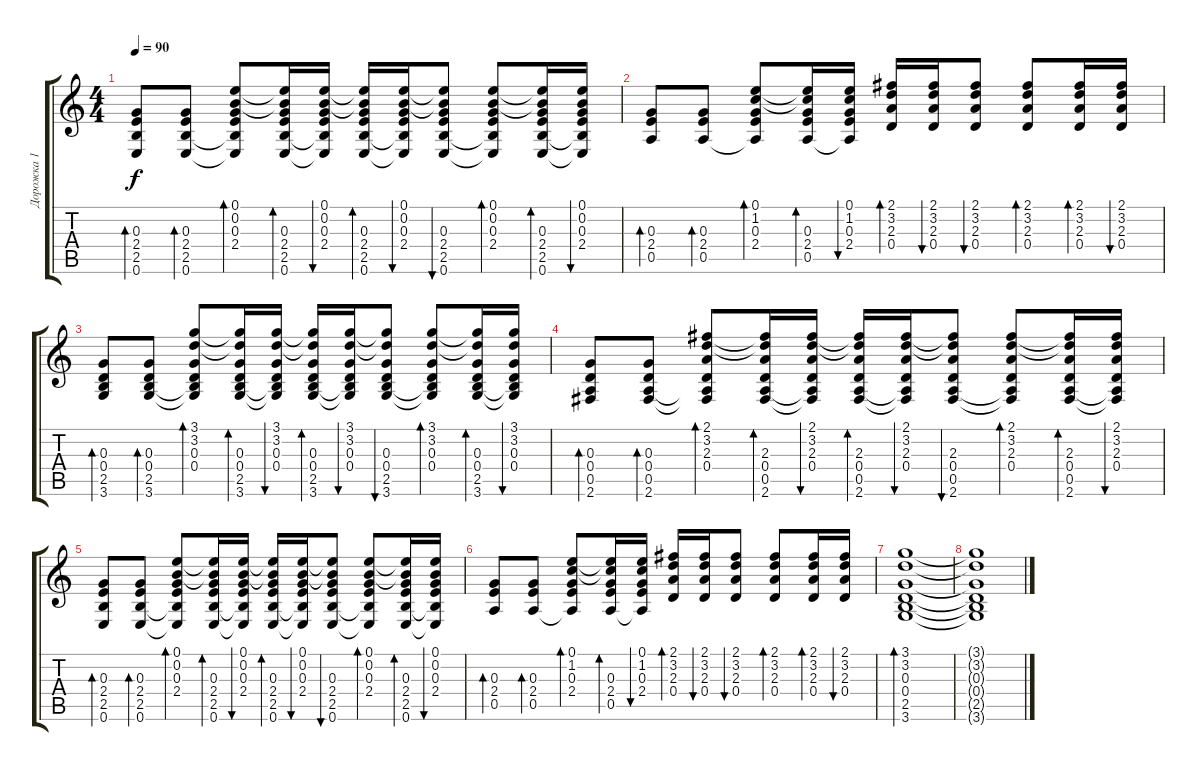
\track ("Дорожка 1" "Дорожка 1") {instrument acousticguitarsteel}
\staff {score tabs}
\tuning (E4 B3 G3 D3 A2 E2) {hide}
\ts (4 4)
\tempo 90
\clef g2
\ks c
(0.3 2.4 2.5 0.6).8{bd 60 dy f} (0.3 2.4 2.5 0.6).8{bd 60} (0.1 0.2 0.3 2.4 2.5{t} 0.6{t}).8{bd 60} (0.1{t} 0.2{t} 0.3 2.4 2.5 0.6).16{bd 60} (0.1 0.2 0.3 2.4 2.5{t} 0.6{t}).16{bu 60} (0.1{t} 0.2{t} 0.3 2.4 2.5 0.6).16{bd 60} (0.1 0.2 0.3 2.4 2.5{t} 0.6{t}).16{bu 60} (0.1{t} 0.2{t} 0.3 2.4 2.5 0.6).8{bu 60} (0.1 0.2 0.3 2.4 2.5{t} 0.6{t}).8{bd 60} (0.1{t} 0.2{t} 0.3 2.4 2.5 0.6).16{bd 60} (0.1 0.2 0.3 2.4 2.5{t} 0.6{t}).16{bu 60} |
(0.3 2.4 0.5).8{bd 60} (0.3 2.4 0.5).8{bd 60} (0.1 1.2 0.3 2.4 0.5{t}).8{bd 60} (0.1{t} 1.2{t} 0.3 2.4 0.5).16{bd 60} (0.1 1.2 0.3 2.4 0.5{t}).16{bu 60} (2.1 3.2 2.3 0.4).16{bd 60} (2.1 3.2 2.3 0.4).16{bu 60} (2.1 3.2 2.3 0.4).8{bu 60} (2.1 3.2 2.3 0.4).8{bd 60} (2.1 3.2 2.3 0.4).16{bd 60} (2.1 3.2 2.3 0.4).16{bu 60} |
(0.3 0.4 2.5 3.6).8{bd 60} (0.3 0.4 2.5 3.6).8{bd 60} (3.1 3.2 0.3 0.4 2.5{t} 3.6{t}).8{bd 60} (3.1{t} 3.2{t} 0.3 0.4 2.5 3.6).16{bd 60} (3.1 3.2 0.3 0.4 2.5{t} 3.6{t}).16{bu 60} (3.1{t} 3.2{t} 0.3 0.4 2.5 3.6).16{bd 60} (3.1 3.2 0.3 0.4 2.5{t} 3.6{t}).16{bu 60} (3.1{t} 3.2{t} 0.3 0.4 2.5 3.6).8{bu 60} (3.1 3.2 0.3 0.4 2.5{t} 3.6{t}).8{bd 60} (3.1{t} 3.2{t} 0.3 0.4 2.5 3.6).16{bd 60} (3.1 3.2 0.3 0.4 2.5{t} 3.6{t}).16{bu 60} |
(0.3 0.4 0.5 2.6).8{bd 60} (0.3 0.4 0.5 2.6).8{bd 60} (2.1 3.2 2.3 0.4 0.5{t} 2.6{t}).8{bd 60} (2.1{t} 3.2{t} 2.3 0.4 0.5 2.6).16{bd 60} (2.1 3.2 2.3 0.4 0.5{t} 2.6{t}).16{bu 60} (2.1{t} 3.2{t} 2.3 0.4 0.5 2.6).16{bd 60} (2.1 3.2 2.3 0.4 0.5{t} 2.6{t}).16{bu 60} (2.1{t} 3.2{t} 2.3 0.4 0.5 2.6).8{bu 60} (2.1 3.2 2.3 0.4 0.5{t} 2.6{t}).8{bd 60} (2.1{t} 3.2{t} 2.3 0.4 0.5 2.6).16{bd 60} (2.1 3.2 2.3 0.4 0.5{t} 2.6{t}).16{bu 60} |
(0.3 2.4 2.5 0.6).8{bd 60} (0.3 2.4 2.5 0.6).8{bd 60} (0.1 0.2 0.3 2.4 2.5{t} 0.6{t}).8{bd 60} (0.1{t} 0.2{t} 0.3 2.4 2.5 0.6).16{bd 60} (0.1 0.2 0.3 2.4 2.5{t} 0.6{t}).16{bu 60} (0.1{t} 0.2{t} 0.3 2.4 2.5 0.6).16{bd 60} (0.1 0.2 0.3 2.4 2.5{t} 0.6{t}).16{bu 60} (0.1{t} 0.2{t} 0.3 2.4 2.5 0.6).8{bu 60} (0.1 0.2 0.3 2.4 2.5{t} 0.6{t}).8{bd 60} (0.1{t} 0.2{t} 0.3 2.4 2.5 0.6).16{bd 60} (0.1 0.2 0.3 2.4 2.5{t} 0.6{t}).16{bu 60} |
(0.3 2.4 0.5).8{bd 60} (0.3 2.4 0.5).8{bd 60} (0.1 1.2 0.3 2.4 0.5{t}).8{bd 60} (0.1{t} 1.2{t} 0.3 2.4 0.5).16{bd 60} (0.1 1.2 0.3 2.4 0.5{t}).16{bu 60} (2.1 3.2 2.3 0.4).16{bd 60} (2.1 3.2 2.3 0.4).16{bu 60} (2.1 3.2 2.3 0.4).8{bu 60} (2.1 3.2 2.3 0.4).8{bd 60} (2.1 3.2 2.3 0.4).16{bd 60} (2.1 3.2 2.3 0.4).16{bu 60} |
(3.1 3.2 0.3 0.4 2.5 3.6).1{bd 60} |
(3.1{t} 3.2{t} 0.3{t} 0.4{t} 2.5{t} 3.6{t}).1
